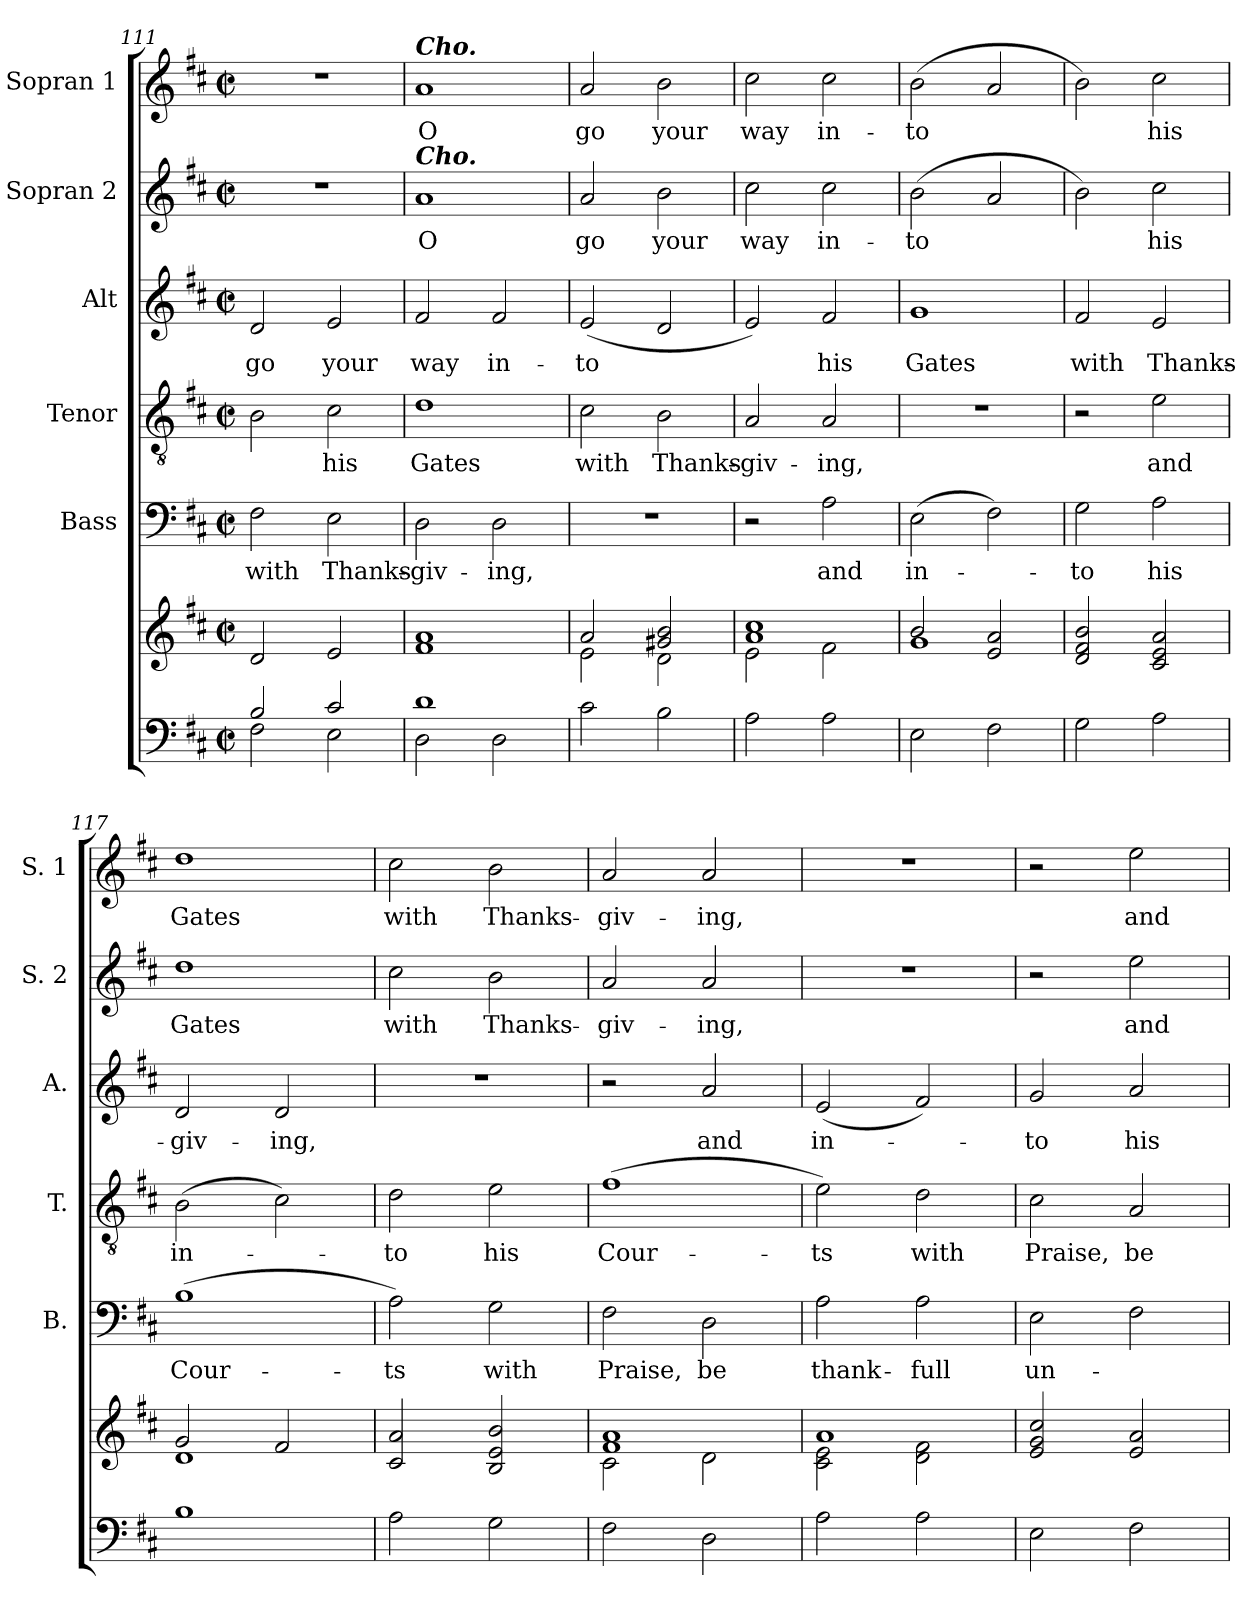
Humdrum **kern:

**kern	**kern	**kern	**text	**kern	**text	**kern	**text	**kern	**text	**kern	**text
*part6	*part6	*part5	*part5	*part4	*part4	*part3	*part3	*part2	*part2	*part1	*part1
*staff7	*staff6	*staff5	*staff5	*staff4	*staff4	*staff3	*staff3	*staff2	*staff2	*staff1	*staff1
*	*	*I"Bass	*	*I"Tenor	*	*I"Alt	*	*I"Sopran 2	*	*I"Sopran 1	*
*	*	*I'B.	*	*I'T.	*	*I'A.	*	*I'S. 2	*	*I'S. 1	*
*clefF4	*clefG2	*clefF4	*	*clefGv2	*	*clefG2	*	*clefG2	*	*clefG2	*
*k[f#c#]	*k[f#c#]	*k[f#c#]	*	*k[f#c#]	*	*k[f#c#]	*	*k[f#c#]	*	*k[f#c#]	*
*D:	*D:	*D:	*	*D:	*	*D:	*	*D:	*	*D:	*
*M2/2	*M2/2	*M2/2	*	*M2/2	*	*M2/2	*	*M2/2	*	*M2/2	*
*met(c|)	*met(c|)	*met(c|)	*	*met(c|)	*	*met(c|)	*	*met(c|)	*	*met(c|)	*
=111	=111	=111	=111	=111	=111	=111	=111	=111	=111	=111	=111
*^	*	*	*	*	*	*	*	*	*	*	*
!	!	!	!	!LO:LY:b	!	!	!	!LO:LY:b	!	!	!	!
2B/	2F#\	2d/	2F#\	with	2B\	.	2d/	go	1r	.	1r	.
!	!	!	!	!LO:LY:b	!	!LO:LY:b	!	!LO:LY:b	!	!	!	!
2c#/	2E\	2e/	2E\	Thanks-	2c#\	his	2e/	your	.	.	.	.
=112	=112	=112	=112	=112	=112	=112	=112	=112	=112	=112	=112	=112
!	!	!	!	!	!	!	!	!	!	!	!LO:TX:a:Bi:t=Cho.	!
!	!	!	!	!	!	!	!	!	!LO:TX:a:Bi:t=Cho.	!	!	!
!	!	!	!	!LO:LY:b	!	!LO:LY:b	!	!LO:LY:b	!	!LO:LY:b	!	!LO:LY:b
1d	2D\	1f# 1a	2D\	-giv-	1d	Gates	2f#/	way	1a	O	1a	O
!	!	!	!	!LO:LY:b	!	!	!	!LO:LY:b	!	!	!	!
.	2D\	.	2D\	-ing,	.	.	2f#/	in-	.	.	.	.
=113	=113	=113	=113	=113	=113	=113	=113	=113	=113	=113	=113	=113
*	*	*^	*	*	*	*	*	*	*	*	*	*
!	!	!	!	!	!	!	!LO:LY:b	!	!LO:LY:b	!	!LO:LY:b	!	!LO:LY:b
*v	*v	*	*	*	*	*	*	*	*	*	*	*	*
2c#\	2a/	2e\	1r	.	2c#\	with	(<2e/	-to	2a/	go	2a/	go
!	!	!	!	!	!	!LO:LY:b	!	!	!	!LO:LY:b	!	!LO:LY:b
2B\	2g#X/ 2b/	2d\	.	.	2B\	Thanks-	2d/	.	2b\	your	2b\	your
!!LO:PB:g=z
=114	=114	=114	=114	=114	=114	=114	=114	=114	=114	=114	=114	=114
!	!	!	!	!	!	!LO:LY:b	!	!	!	!LO:LY:b	!	!LO:LY:b
2A\	1a 1cc#	2e\	2r	.	2A/	-giv-	2e/)	.	2cc#\	way	2cc#\	way
!	!	!	!	!LO:LY:b	!	!LO:LY:b	!	!LO:LY:b	!	!LO:LY:b	!	!LO:LY:b
2A\	.	2f#\	2A\	and	2A/	-ing,	2f#/	his	2cc#\	in-	2cc#\	in-
=115	=115	=115	=115	=115	=115	=115	=115	=115	=115	=115	=115	=115
!	!	!	!	!LO:LY:b	!	!	!	!LO:LY:b	!	!LO:LY:b	!	!LO:LY:b
2E\	2b/	1g	(>2E\	in-	1r	.	1g	Gates	(>2b\	-to	(>2b\	-to
2F#\	2e/ 2a/	.	2F#\)	.	.	.	.	.	2a/	.	2a/	.
*	*v	*v	*	*	*	*	*	*	*	*	*	*
=116	=116	=116	=116	=116	=116	=116	=116	=116	=116	=116	=116
!	!	!	!LO:LY:b	!	!	!	!LO:LY:b	!	!	!	!
2G\	2d/ 2f#/ 2b/	2G\	-to	2r	.	2f#/	with	2b\)	.	2b\)	.
!	!	!	!LO:LY:b	!	!LO:LY:b	!	!LO:LY:b	!	!LO:LY:b	!	!LO:LY:b
2A\	2c#/ 2e/ 2a/	2A\	his	2e\	and	2e/	Thanks-	2cc#\	his	2cc#\	his
=117	=117	=117	=117	=117	=117	=117	=117	=117	=117	=117	=117
*	*^	*	*	*	*	*	*	*	*	*	*
!	!	!	!	!LO:LY:b	!	!LO:LY:b	!	!LO:LY:b	!	!LO:LY:b	!	!LO:LY:b
1B	2g/	1d	(>1B	Cour-	(>2B\	in-	2d/	-giv-	1dd	Gates	1dd	Gates
!	!	!	!	!	!	!	!	!LO:LY:b	!	!	!	!
.	2f#/	.	.	.	2c#\)	.	2d/	-ing,	.	.	.	.
*	*v	*v	*	*	*	*	*	*	*	*	*	*
=118	=118	=118	=118	=118	=118	=118	=118	=118	=118	=118	=118
!	!	!	!LO:LY:b	!	!LO:LY:b	!	!	!	!LO:LY:b	!	!LO:LY:b
2A\	2c#/ 2a/	2A\)	-ts	2d\	-to	1r	.	2cc#\	with	2cc#\	with
!	!	!	!LO:LY:b	!	!LO:LY:b	!	!	!	!LO:LY:b	!	!LO:LY:b
2G\	2B/ 2e/ 2b/	2G\	with	2e\	his	.	.	2b\	Thanks-	2b\	Thanks-
=119	=119	=119	=119	=119	=119	=119	=119	=119	=119	=119	=119
*	*^	*	*	*	*	*	*	*	*	*	*
!	!	!	!	!LO:LY:b	!	!LO:LY:b	!	!	!	!LO:LY:b	!	!LO:LY:b
2F#\	1f# 1a	2c#\	2F#\	Praise,	(>1f#	Cour-	2r	.	2a/	-giv-	2a/	-giv-
!	!	!	!	!LO:LY:b	!	!	!	!LO:LY:b	!	!LO:LY:b	!	!LO:LY:b
2D\	.	2d\	2D\	be	.	.	2a/	and	2a/	-ing,	2a/	-ing,
=120	=120	=120	=120	=120	=120	=120	=120	=120	=120	=120	=120	=120
!	!	!	!	!LO:LY:b	!	!LO:LY:b	!	!LO:LY:b	!	!	!	!
2A\	1a	2c#\ 2e\	2A\	thank-	2e\)	-ts	(<2e/	in-	1r	.	1r	.
!	!	!	!	!LO:LY:b	!	!LO:LY:b	!	!	!	!	!	!
2A\	.	2d\ 2f#\	2A\	-full	2d\	with	2f#/)	.	.	.	.	.
=121	=121	=121	=121	=121	=121	=121	=121	=121	=121	=121	=121	=121
!	!	!	!	!LO:LY:b	!	!LO:LY:b	!	!LO:LY:b	!	!	!	!
*	*v	*v	*	*	*	*	*	*	*	*	*	*
2E\	2e/ 2g/ 2cc#/	2E\	un-	2c#\	Praise,	2g/	-to	2r	.	2r	.
!	!	!	!	!	!LO:LY:b	!	!LO:LY:b	!	!LO:LY:b	!	!LO:LY:b
2F#\	2e/ 2a/	2F#\	.	2A/	be	2a/	his	2ee\	and	2ee\	and
=	=	=	=	=	=	=	=	=	=	=	=
*-	*-	*-	*-	*-	*-	*-	*-	*-	*-	*-	*-
